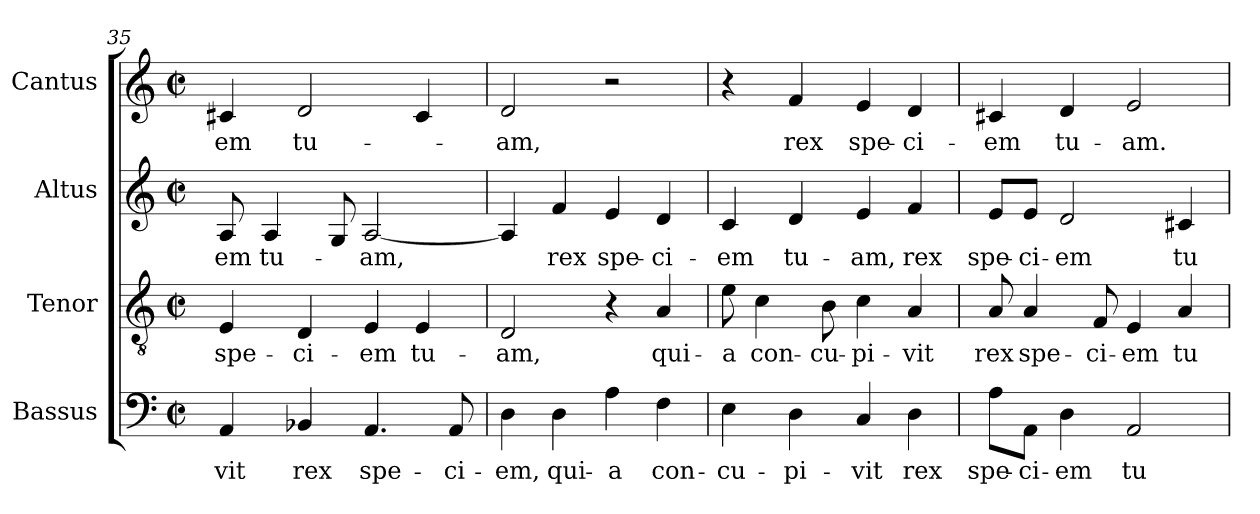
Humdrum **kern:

**kern	**text	**kern	**text	**kern	**text	**kern	**text
*part4	*part4	*part3	*part3	*part2	*part2	*part1	*part1
*staff4	*staff4	*staff3	*staff3	*staff2	*staff2	*staff1	*staff1
*I"Bassus	*	*I"Tenor	*	*I"Altus	*	*I"Cantus	*
*I'B.	*	*I'T.	*	*I'A.	*	*I'S.	*
*clefF4	*	*clefGv2	*	*clefG2	*	*clefG2	*
*	*	*ITrd7c12	*	*	*	*	*
*k[]	*	*k[]	*	*k[]	*	*k[]	*
*C:	*	*C:	*	*C:	*	*C:	*
*M2/2	*	*M2/2	*	*M2/2	*	*M2/2	*
*met(c|)	*	*met(c|)	*	*met(c|)	*	*met(c|)	*
=35	=35	=35	=35	=35	=35	=35	=35
!	!LO:LY:b:color=#000000	!	!	!	!	!	!
!	!	!	!LO:LY:b:color=#000000	!	!	!	!
!	!	!	!	!	!LO:LY:b:color=#000000	!	!
!	!	!	!	!	!	!	!LO:LY:b:color=#000000
4AAi/	-vit	4EEi/	spe-	8Ai/	-em	4c#Xi/	-em
!	!	!	!	!	!LO:LY:b:color=#000000	!	!
.	.	.	.	4Ai/	tu-	.	.
!	!LO:LY:b:color=#000000	!	!	!	!	!	!
!	!	!	!LO:LY:b:color=#000000	!	!	!	!
!	!	!	!	!	!	!	!LO:LY:b:color=#000000
4BB-Xi/	rex	4DDi/	-ci-	.	.	2di/	tu-
.	.	.	.	8Gi/	.	.	.
!	!LO:LY:b:color=#000000	!	!	!	!	!	!
!	!	!	!LO:LY:b:color=#000000	!	!	!	!
!	!	!	!	!	!LO:LY:b:color=#000000	!	!
4.AAi/	spe-	4EEi/	-em	[<2Ai/	-am,	.	.
!	!	!	!LO:LY:b:color=#000000	!	!	!	!
.	.	4EEi/	tu-	.	.	4c#i/	.
!	!LO:LY:b:color=#000000	!	!	!	!	!	!
8AAi/	-ci-	.	.	.	.	.	.
=36	=36	=36	=36	=36	=36	=36	=36
!	!LO:LY:b:color=#000000	!	!	!	!	!	!
!	!	!	!LO:LY:b:color=#000000	!	!	!	!
!	!	!	!	!	!	!	!LO:LY:b:color=#000000
4Di\	-em,	2DDi/	-am,	4Ai/]	.	2di/	-am,
!	!LO:LY:b:color=#000000	!	!	!	!	!	!
!	!	!	!	!	!LO:LY:b:color=#000000	!	!
4Di\	qui-	.	.	4fi/	rex	.	.
!	!LO:LY:b:color=#000000	!	!	!	!	!	!
!	!	!	!	!	!LO:LY:b:color=#000000	!	!
4Ai\	-a	4r	.	4ei/	spe-	2r	.
!	!LO:LY:b:color=#000000	!	!	!	!	!	!
!	!	!	!LO:LY:b:color=#000000	!	!	!	!
!	!	!	!	!	!LO:LY:b:color=#000000	!	!
4Fi\	con-	4AAi/	qui-	4di/	-ci-	.	.
=37	=37	=37	=37	=37	=37	=37	=37
!	!LO:LY:b:color=#000000	!	!	!	!	!	!
!	!	!	!LO:LY:b:color=#000000	!	!	!	!
!	!	!	!	!	!LO:LY:b:color=#000000	!	!
4Ei\	-cu-	8Ei\	-a	4ci/	-em	4r	.
!	!	!	!LO:LY:b:color=#000000	!	!	!	!
.	.	4Ci\	con-	.	.	.	.
!	!LO:LY:b:color=#000000	!	!	!	!	!	!
!	!	!	!	!	!LO:LY:b:color=#000000	!	!
!	!	!	!	!	!	!	!LO:LY:b:color=#000000
4Di\	-pi-	.	.	4di/	tu-	4fi/	rex
!	!	!	!LO:LY:b:color=#000000	!	!	!	!
.	.	8BBi\	-cu-	.	.	.	.
!	!LO:LY:b:color=#000000	!	!	!	!	!	!
!	!	!	!LO:LY:b:color=#000000	!	!	!	!
!	!	!	!	!	!LO:LY:b:color=#000000	!	!
!	!	!	!	!	!	!	!LO:LY:b:color=#000000
4Ci/	-vit	4Ci\	-pi-	4ei/	-am,	4ei/	spe-
!	!LO:LY:b:color=#000000	!	!	!	!	!	!
!	!	!	!LO:LY:b:color=#000000	!	!	!	!
!	!	!	!	!	!LO:LY:b:color=#000000	!	!
!	!	!	!	!	!	!	!LO:LY:b:color=#000000
4Di\	rex	4AAi/	-vit	4fi/	rex	4di/	-ci-
=38	=38	=38	=38	=38	=38	=38	=38
!	!LO:LY:b:color=#000000	!	!	!	!	!	!
!	!	!	!LO:LY:b:color=#000000	!	!	!	!
!	!	!	!	!	!LO:LY:b:color=#000000	!	!
!	!	!	!	!	!	!	!LO:LY:b:color=#000000
8Ai\L	spe-	8AAi/	rex	8ei/L	spe-	4c#Xi/	-em
!	!LO:LY:b:color=#000000	!	!	!	!	!	!
!	!	!	!LO:LY:b:color=#000000	!	!	!	!
!	!	!	!	!	!LO:LY:b:color=#000000	!	!
8AAi\J	-ci-	4AAi/	spe-	8ei/J	-ci-	.	.
!	!LO:LY:b:color=#000000	!	!	!	!	!	!
!	!	!	!	!	!LO:LY:b:color=#000000	!	!
!	!	!	!	!	!	!	!LO:LY:b:color=#000000
4Di\	-em	.	.	2di/	-em	4di/	tu-
!	!	!	!LO:LY:b:color=#000000	!	!	!	!
.	.	8FFi/	-ci-	.	.	.	.
!	!LO:LY:b:color=#000000	!	!	!	!	!	!
!	!	!	!LO:LY:b:color=#000000	!	!	!	!
!	!	!	!	!	!	!	!LO:LY:b:color=#000000
2AAi/	tu-	4EEi/	-em	.	.	2ei/	-am.
!	!	!	!LO:LY:b:color=#000000	!	!	!	!
!	!	!	!	!	!LO:LY:b:color=#000000	!	!
.	.	4AAi/	tu-	4c#Xi/	tu-	.	.
=	=	=	=	=	=	=	=
*-	*-	*-	*-	*-	*-	*-	*-
